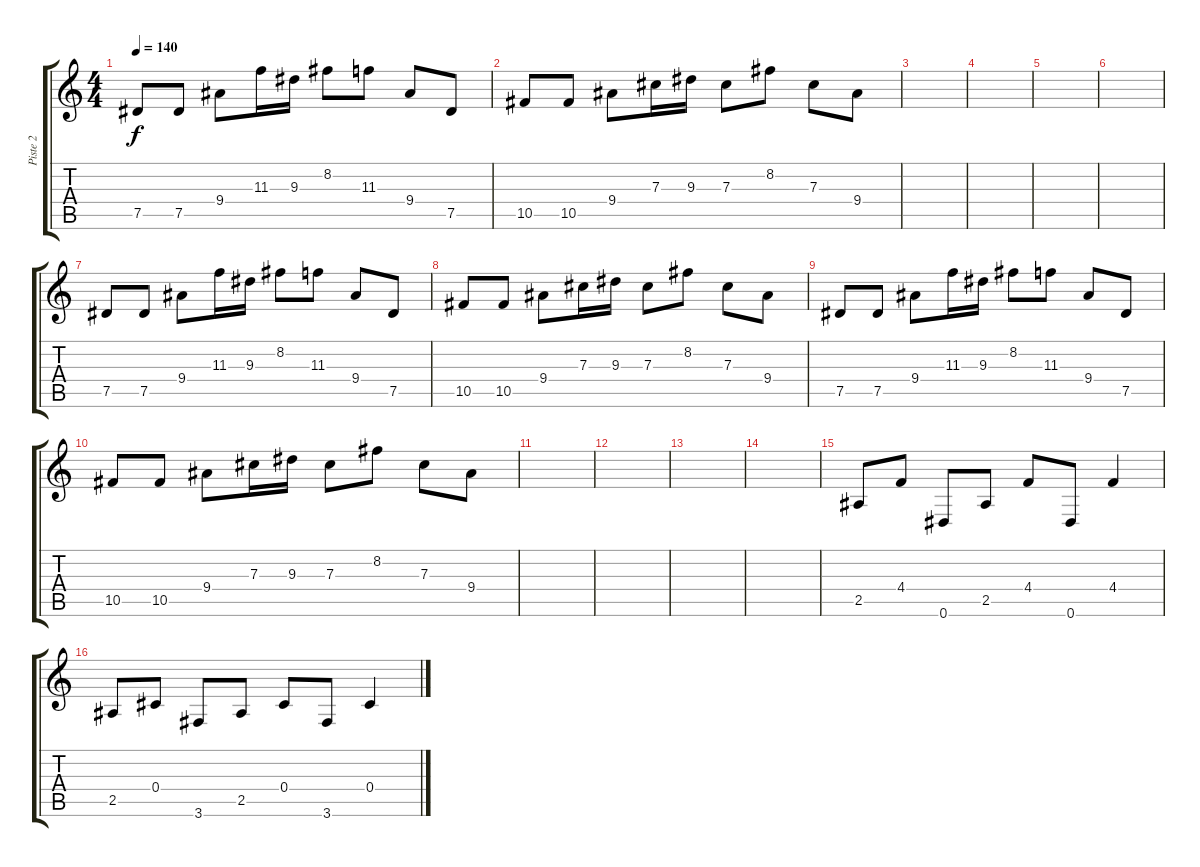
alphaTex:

\track ("Piste 2" "Piste 2") {instrument acousticguitarsteel}
\staff {score tabs}
\tuning (Eb4 Bb3 Gb3 Db3 Ab2 Eb2) {hide}
\ts (4 4)
\tempo 140
\clef g2
\ks c
7.5.8{dy f} 7.5.8 9.4.8 11.3.16 9.3.16 8.2.8 11.3.8 9.4.8 7.5.8 |
10.5.8 10.5.8 9.4.8 7.3.16 9.3.16 7.3.8 8.2.8 7.3.8 9.4.8 |
|
|
|
|
7.5.8 7.5.8 9.4.8 11.3.16 9.3.16 8.2.8 11.3.8 9.4.8 7.5.8 |
10.5.8 10.5.8 9.4.8 7.3.16 9.3.16 7.3.8 8.2.8 7.3.8 9.4.8 |
7.5.8 7.5.8 9.4.8 11.3.16 9.3.16 8.2.8 11.3.8 9.4.8 7.5.8 |
10.5.8 10.5.8 9.4.8 7.3.16 9.3.16 7.3.8 8.2.8 7.3.8 9.4.8 |
|
|
|
|
2.5.8 4.4.8 0.6.8 2.5.8 4.4.8 0.6.8 4.4.4 |
2.5.8 0.4.8 3.6.8 2.5.8 0.4.8 3.6.8 0.4.4
